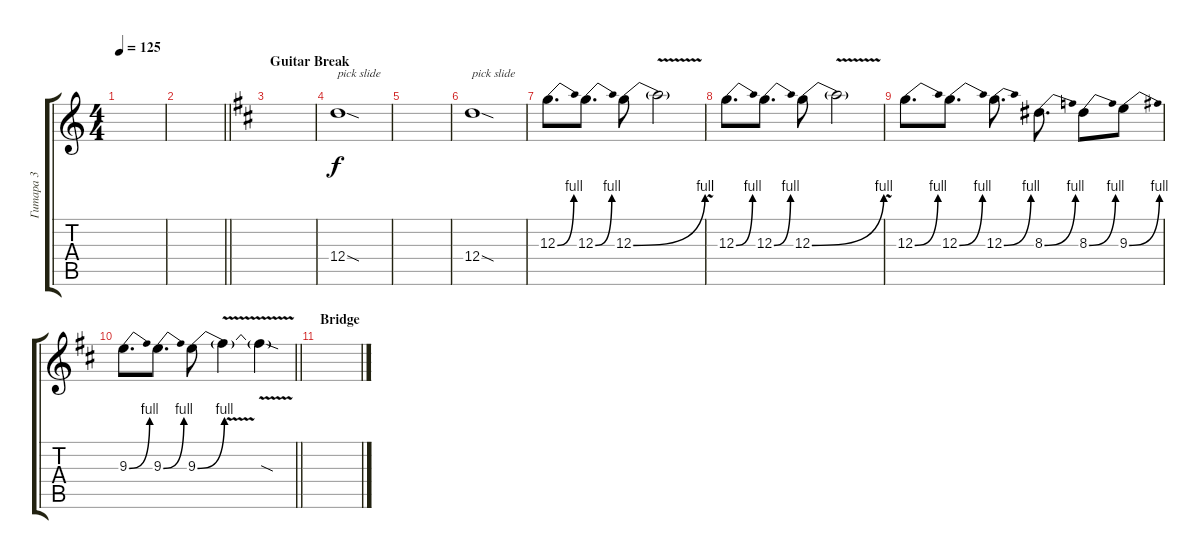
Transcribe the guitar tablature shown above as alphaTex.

\track ("Гитара 3" "Гитара 3") {instrument distortionguitar}
\staff {score tabs}
\tuning (E4 B3 G3 D3 A2 E2) {hide}
\ts (4 4)
\tempo 125
\clef g2
\ks aminor
|
\barLineRight lightlight
|
\section ("" "Guitar Break")
\ks bminor
|
12.4{sod}.1{txt "pick slide"} |
|
12.4{sod}.1{txt "pick slide"} |
12.3{be (bend 0 0 60 4)}.8{d} 12.3{be (bend 0 0 60 4)}.8{d} 12.3{be (bend 0 0 60 4)}.8 12.3{v t}.2 |
12.3{be (bend 0 0 60 4)}.8{d} 12.3{be (bend 0 0 60 4)}.8{d} 12.3{be (bend 0 0 60 4)}.8 12.3{v t}.2 |
12.3{be (bend 0 0 60 4)}.8{d} 12.3{be (bend 0 0 60 4)}.8{d} 12.3{be (bend 0 0 60 4)}.8{d} 8.3{be (bend 0 0 60 4)}.8{d} 8.3{be (bend 0 0 60 4)}.8 9.3{be (bend 0 0 60 4)}.8 |
\barLineRight lightlight
9.3{be (bend 0 0 60 4)}.8{d} 9.3{be (bend 0 0 60 4)}.8{d} 9.3{be (bend 0 0 60 4)}.8 9.3{v t}.4 9.3{sod t}.4 |
\section ("" "Bridge")
